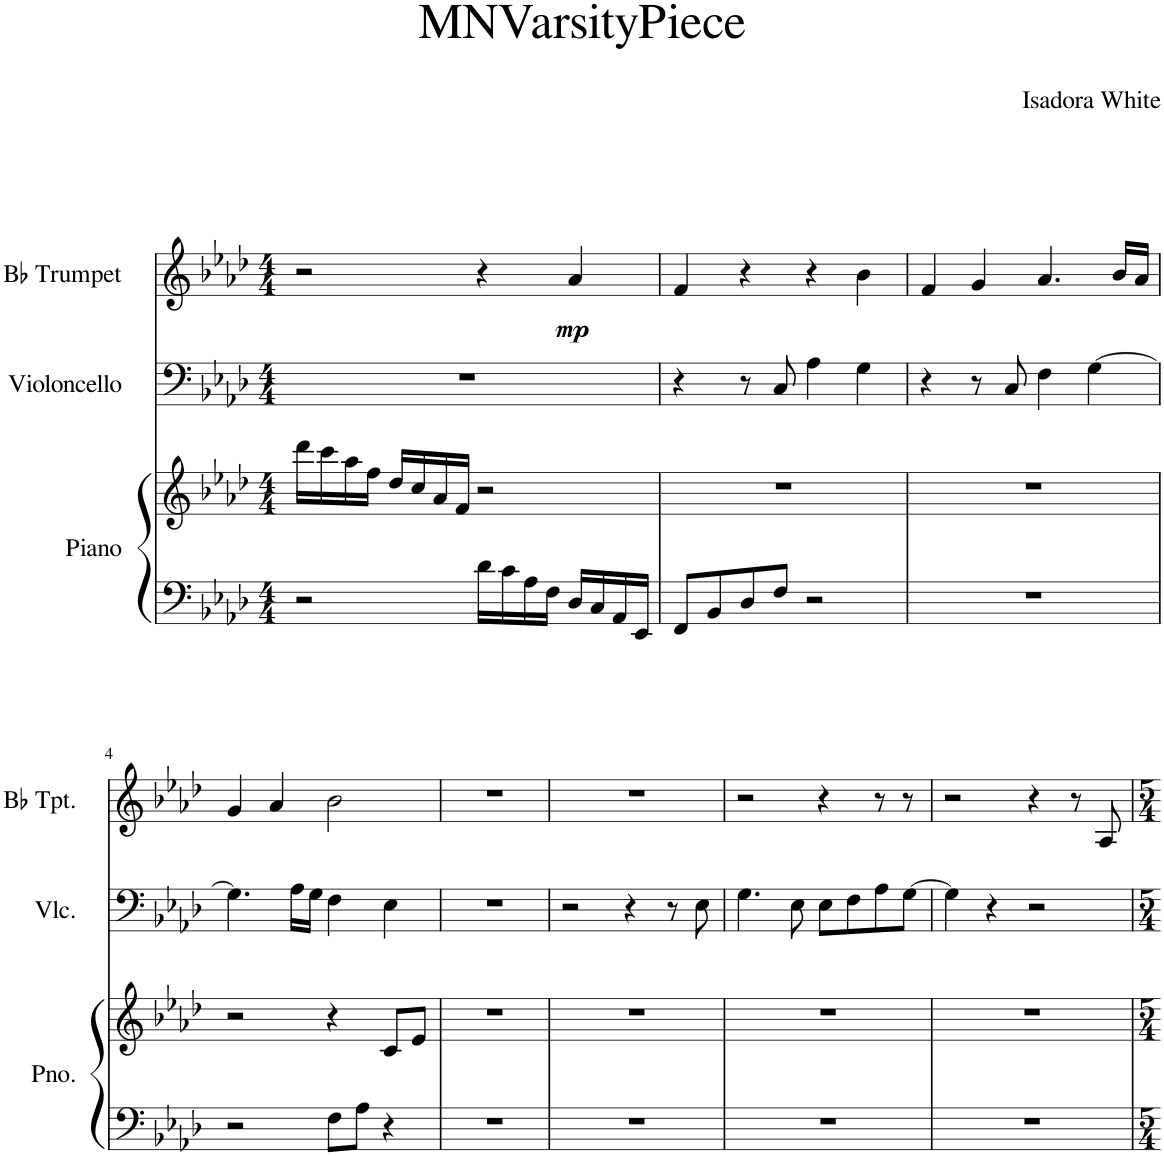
**kern	**kern	**kern	**kern	**dynam
*part3	*part3	*part2	*part1	*part1
*staff4	*staff3	*staff2	*staff1	*staff1
*I"Piano	*	*I"Violoncello	*I"Bb Trumpet	*
*I'Pno.	*	*I'Vlc.	*I'Bb Tpt.	*
*clefF4	*clefG2	*clefF4	*clefG2	*
*	*	*	*ITrd1c2	*
*k[b-e-a-d-]	*k[b-e-a-d-]	*k[b-e-a-d-]	*k[b-e-a-d-]	*
*M4/4	*M4/4	*M4/4	*M4/4	*
=1	=1	=1	=1	=1
2r	16ddd-\LL	1r	2r	.
.	16ccc\	.	.	.
.	16aa-\	.	.	.
.	16ff\JJ	.	.	.
.	16dd-/LL	.	.	.
.	16cc/	.	.	.
.	16a-/	.	.	.
.	16f/JJ	.	.	.
16d-\LL	2r	.	4r	.
16c\	.	.	.	.
16A-\	.	.	.	.
16F\JJ	.	.	.	.
!	!	!	!	!LO:DY:b
16D-/LL	.	.	4a-/	mp
16C/	.	.	.	.
16AA-/	.	.	.	.
16EE-/JJ	.	.	.	.
=2	=2	=2	=2	=2
8FF/L	1r	4r	4f/	.
8BB-/	.	.	.	.
8D-/	.	8r	4r	.
8F/J	.	8C/	.	.
2r	.	4A-\	4r	.
.	.	4G\	4b-\	.
=3	=3	=3	=3	=3
1r	1r	4r	4f/	.
.	.	8r	4g/	.
.	.	8C/	.	.
.	.	4F\	4.a-/	.
.	.	[4G\	.	.
.	.	.	16b-/LL	.
.	.	.	16a-/JJ	.
!!LO:LB:g=z
=4	=4	=4	=4	=4
2r	2r	4.G\]	4g/	.
.	.	.	4a-/	.
.	.	16A-\LL	.	.
.	.	16G\JJ	.	.
8F\L	4r	4F\	2b-\	.
8A-\J	.	.	.	.
4r	8c/L	4E-\	.	.
.	8e-/J	.	.	.
=5	=5	=5	=5	=5
1r	1r	1r	1r	.
=6	=6	=6	=6	=6
1r	1r	2r	1r	.
.	.	4r	.	.
.	.	8r	.	.
.	.	8E-\	.	.
=7	=7	=7	=7	=7
1r	1r	4.G\	2r	.
.	.	8E-\	.	.
.	.	8E-\L	4r	.
.	.	8F\	.	.
.	.	8A-\	8r	.
.	.	[8G\J	8r	.
=8	=8	=8	=8	=8
1r	1r	4G\]	2r	.
.	.	4r	.	.
.	.	2r	4r	.
.	.	.	8r	.
.	.	.	8A-/	.
=	=	=	=	=
*-	*-	*-	*-	*-
